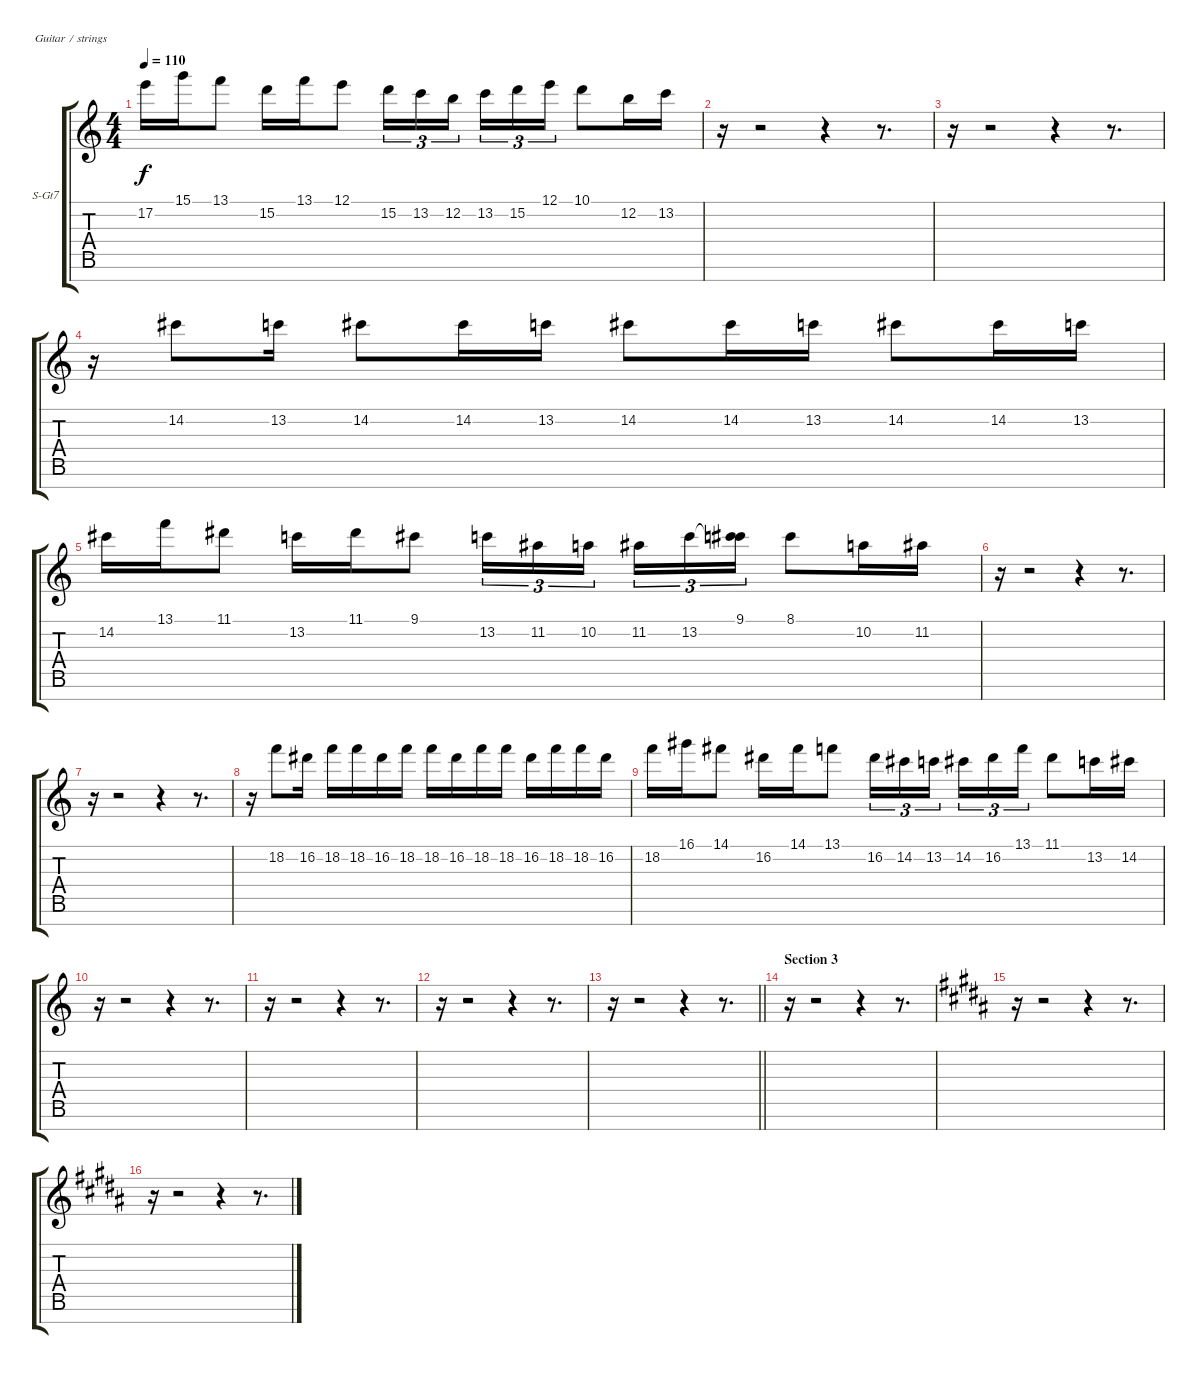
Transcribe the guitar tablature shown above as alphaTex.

\bracketExtendMode groupsimilarinstruments
\firstSystemTrackNameOrientation horizontal
\otherSystemsTrackNameOrientation horizontal
\track ("Track 2" "S-Gt7") {instrument acousticguitarsteel}
\staff {score tabs}
\tuning (E4 B3 G3 D3 A2 E2 B1)
\ts (4 4)
\tempo 110
\clef g2
\ks c
17.2.16{dy f} 15.1.16 13.1.8 15.2.16 13.1.16 12.1.8 15.2.16{tu (3 2)} 13.2.16{tu (3 2)} 12.2.16{tu (3 2)} 13.2.16{tu (3 2)} 15.2.16{tu (3 2)} 12.1.16{tu (3 2)} 10.1.8 12.2.16 13.2.16 |
r.16 r.2 r.4 r.8{d} |
r.16 r.2 r.4 r.8{d} |
r.16 14.2.8 13.2.16 14.2.8 14.2.16 13.2.16 14.2.8 14.2.16 13.2.16 14.2.8 14.2.16 13.2.16 |
14.2.16 13.1.16 11.1.8 13.2.16 11.1.16 9.1.8 13.2.16{tu (3 2)} 11.2.16{tu (3 2)} 10.2.16{tu (3 2)} 11.2.16{tu (3 2)} 13.2.16{tu (3 2)} (9.1 13.2{t}).16{tu (3 2)} 8.1.8 10.2.16 11.2.16 |
r.16 r.2 r.4 r.8{d} |
r.16 r.2 r.4 r.8{d} |
r.16 18.2.8 16.2.16 18.2.16 18.2.16 16.2.16 18.2.16 18.2.16 16.2.16 18.2.16 18.2.16 16.2.16 18.2.16 18.2.16 16.2.16 |
18.2.16 16.1.16 14.1.8 16.2.16 14.1.16 13.1.8 16.2.16{tu (3 2)} 14.2.16{tu (3 2)} 13.2.16{tu (3 2)} 14.2.16{tu (3 2)} 16.2.16{tu (3 2)} 13.1.16{tu (3 2)} 11.1.8 13.2.16 14.2.16 |
r.16 r.2 r.4 r.8{d} |
r.16 r.2 r.4 r.8{d} |
r.16 r.2 r.4 r.8{d} |
\barLineRight lightlight
r.16 r.2 r.4 r.8{d} |
\section ("" "Section 3")
r.16 r.2 r.4 r.8{d} |
\ks b
r.16 r.2 r.4 r.8{d} |
r.16 r.2 r.4 r.8{d}
